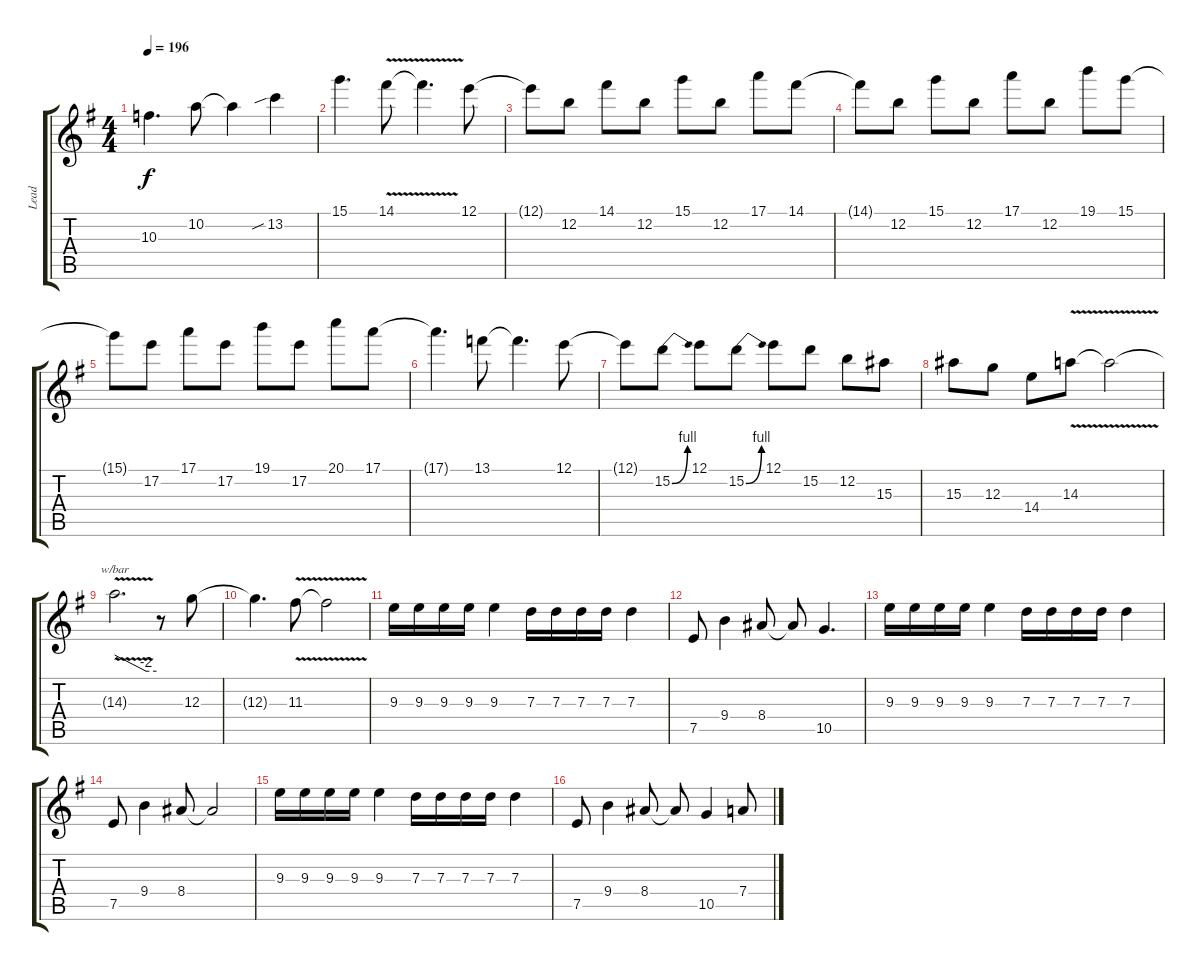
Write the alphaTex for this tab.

\track ("Lead" "Lead") {instrument distortionguitar}
\staff {score tabs}
\tuning (E4 B3 G3 D3 A2 E2) {hide}
\ts (4 4)
\tempo 196
\clef g2
\ks g
10.3{t}.4{d dy f} 10.2.8 10.2{t}.4 13.2{sib}.4 |
15.1.4{d} 14.1{v}.8 14.1{v t}.4{d} 12.1.8 |
12.1{t}.8 12.2.8 14.1.8 12.2.8 15.1.8 12.2.8 17.1.8 14.1.8 |
14.1{t}.8 12.2.8 15.1.8 12.2.8 17.1.8 12.2.8 19.1.8 15.1.8 |
15.1{t}.8 17.2.8 17.1.8 17.2.8 19.1.8 17.2.8 20.1.8 17.1.8 |
17.1{t}.4{d} 13.1.8 13.1{t}.4{d} 12.1.8 |
12.1{t}.8 15.2{be (bend 0 0 60 4)}.8 12.1.8 15.2{be (bend 0 0 60 4)}.8 12.1.8 15.2.8 12.2.8 15.3.8 |
15.3.8 12.3.8 14.4.8 14.3{v}.8 14.3{v t}.2 |
14.3{t}.2{d tbe (custom default 0 0 45 -8 60 -8)} r.8 12.3.8 |
12.3{t}.4{d} 11.3{v}.8 11.3{v t}.2 |
9.3.16 9.3.16 9.3.16 9.3.16 9.3.4 7.3.16 7.3.16 7.3.16 7.3.16 7.3.4 |
7.5.8 9.4.4 8.4.8 8.4{t}.8 10.5.4{d} |
9.3.16 9.3.16 9.3.16 9.3.16 9.3.4 7.3.16 7.3.16 7.3.16 7.3.16 7.3.4 |
7.5.8 9.4.4 8.4.8 8.4{t}.2 |
9.3.16 9.3.16 9.3.16 9.3.16 9.3.4 7.3.16 7.3.16 7.3.16 7.3.16 7.3.4 |
7.5.8 9.4.4 8.4.8 8.4{t}.8 10.5.4 7.4.8
